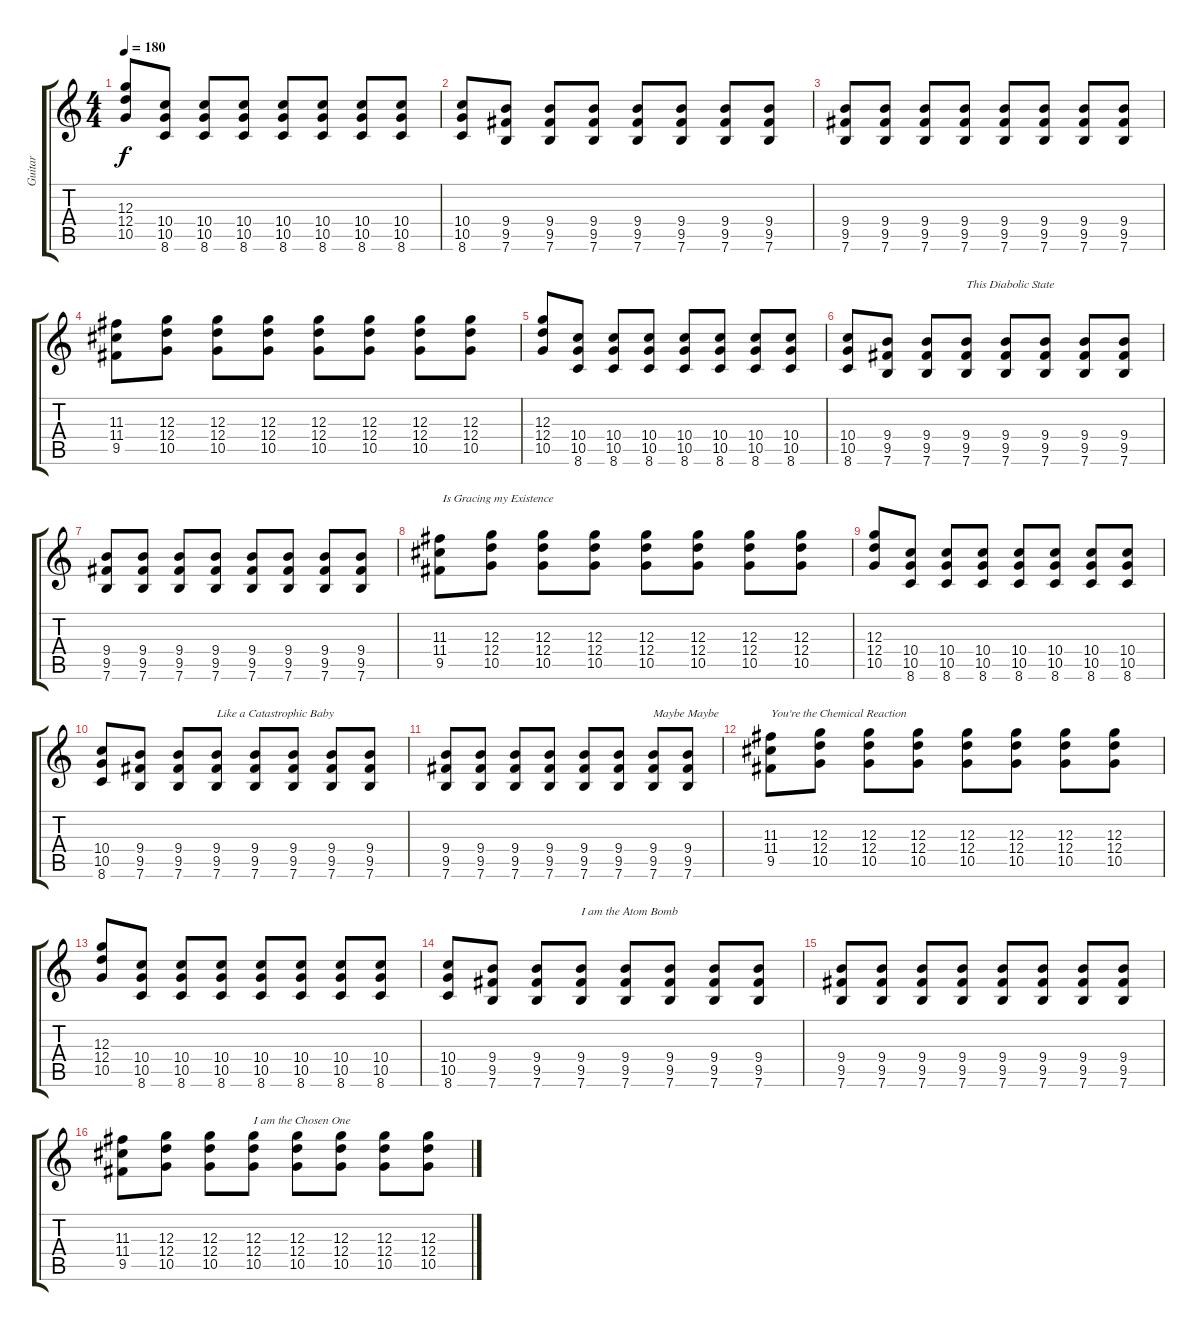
\track ("Guitar" "Guitar") {instrument overdrivenguitar}
\staff {score tabs}
\tuning (E4 B3 G3 D3 A2 E2) {hide}
\ts (4 4)
\tempo 180
\clef g2
\ks c
(12.3 12.4 10.5).8{dy f} (10.4 10.5 8.6).8 (10.4 10.5 8.6).8 (10.4 10.5 8.6).8 (10.4 10.5 8.6).8 (10.4 10.5 8.6).8 (10.4 10.5 8.6).8 (10.4 10.5 8.6).8 |
(10.4 10.5 8.6).8 (9.4 9.5 7.6).8 (9.4 9.5 7.6).8 (9.4 9.5 7.6).8 (9.4 9.5 7.6).8 (9.4 9.5 7.6).8 (9.4 9.5 7.6).8 (9.4 9.5 7.6).8 |
(9.4 9.5 7.6).8 (9.4 9.5 7.6).8 (9.4 9.5 7.6).8 (9.4 9.5 7.6).8 (9.4 9.5 7.6).8 (9.4 9.5 7.6).8 (9.4 9.5 7.6).8 (9.4 9.5 7.6).8 |
(11.3 11.4 9.5).8 (12.3 12.4 10.5).8 (12.3 12.4 10.5).8 (12.3 12.4 10.5).8 (12.3 12.4 10.5).8 (12.3 12.4 10.5).8 (12.3 12.4 10.5).8 (12.3 12.4 10.5).8 |
(12.3 12.4 10.5).8 (10.4 10.5 8.6).8 (10.4 10.5 8.6).8 (10.4 10.5 8.6).8 (10.4 10.5 8.6).8 (10.4 10.5 8.6).8 (10.4 10.5 8.6).8 (10.4 10.5 8.6).8 |
(10.4 10.5 8.6).8 (9.4 9.5 7.6).8{instrument overdrivenguitar} (9.4 9.5 7.6).8 (9.4 9.5 7.6).8{txt "This Diabolic State"} (9.4 9.5 7.6).8 (9.4 9.5 7.6).8 (9.4 9.5 7.6).8 (9.4 9.5 7.6).8 |
(9.4 9.5 7.6).8 (9.4 9.5 7.6).8 (9.4 9.5 7.6).8 (9.4 9.5 7.6).8 (9.4 9.5 7.6).8 (9.4 9.5 7.6).8 (9.4 9.5 7.6).8 (9.4 9.5 7.6).8 |
(11.3 11.4 9.5).8{txt " Is Gracing my Existence"} (12.3 12.4 10.5).8 (12.3 12.4 10.5).8 (12.3 12.4 10.5).8 (12.3 12.4 10.5).8 (12.3 12.4 10.5).8 (12.3 12.4 10.5).8 (12.3 12.4 10.5).8 |
(12.3 12.4 10.5).8 (10.4 10.5 8.6).8 (10.4 10.5 8.6).8 (10.4 10.5 8.6).8 (10.4 10.5 8.6).8 (10.4 10.5 8.6).8 (10.4 10.5 8.6).8 (10.4 10.5 8.6).8 |
(10.4 10.5 8.6).8 (9.4 9.5 7.6).8 (9.4 9.5 7.6).8 (9.4 9.5 7.6).8{txt "Like a Catastrophic Baby"} (9.4 9.5 7.6).8 (9.4 9.5 7.6).8 (9.4 9.5 7.6).8 (9.4 9.5 7.6).8 |
(9.4 9.5 7.6).8 (9.4 9.5 7.6).8 (9.4 9.5 7.6).8 (9.4 9.5 7.6).8 (9.4 9.5 7.6).8 (9.4 9.5 7.6).8 (9.4 9.5 7.6).8{txt "Maybe Maybe"} (9.4 9.5 7.6).8 |
(11.3 11.4 9.5).8{txt "You're the Chemical Reaction"} (12.3 12.4 10.5).8 (12.3 12.4 10.5).8 (12.3 12.4 10.5).8 (12.3 12.4 10.5).8 (12.3 12.4 10.5).8 (12.3 12.4 10.5).8 (12.3 12.4 10.5).8 |
(12.3 12.4 10.5).8 (10.4 10.5 8.6).8 (10.4 10.5 8.6).8 (10.4 10.5 8.6).8 (10.4 10.5 8.6).8 (10.4 10.5 8.6).8 (10.4 10.5 8.6).8 (10.4 10.5 8.6).8 |
(10.4 10.5 8.6).8 (9.4 9.5 7.6).8 (9.4 9.5 7.6).8 (9.4 9.5 7.6).8{txt "I am the Atom Bomb"} (9.4 9.5 7.6).8 (9.4 9.5 7.6).8 (9.4 9.5 7.6).8 (9.4 9.5 7.6).8 |
(9.4 9.5 7.6).8 (9.4 9.5 7.6).8 (9.4 9.5 7.6).8 (9.4 9.5 7.6).8 (9.4 9.5 7.6).8 (9.4 9.5 7.6).8 (9.4 9.5 7.6).8 (9.4 9.5 7.6).8 |
(11.3 11.4 9.5).8 (12.3 12.4 10.5).8 (12.3 12.4 10.5).8 (12.3 12.4 10.5).8{txt "I am the Chosen One"} (12.3 12.4 10.5).8 (12.3 12.4 10.5).8 (12.3 12.4 10.5).8 (12.3 12.4 10.5).8
